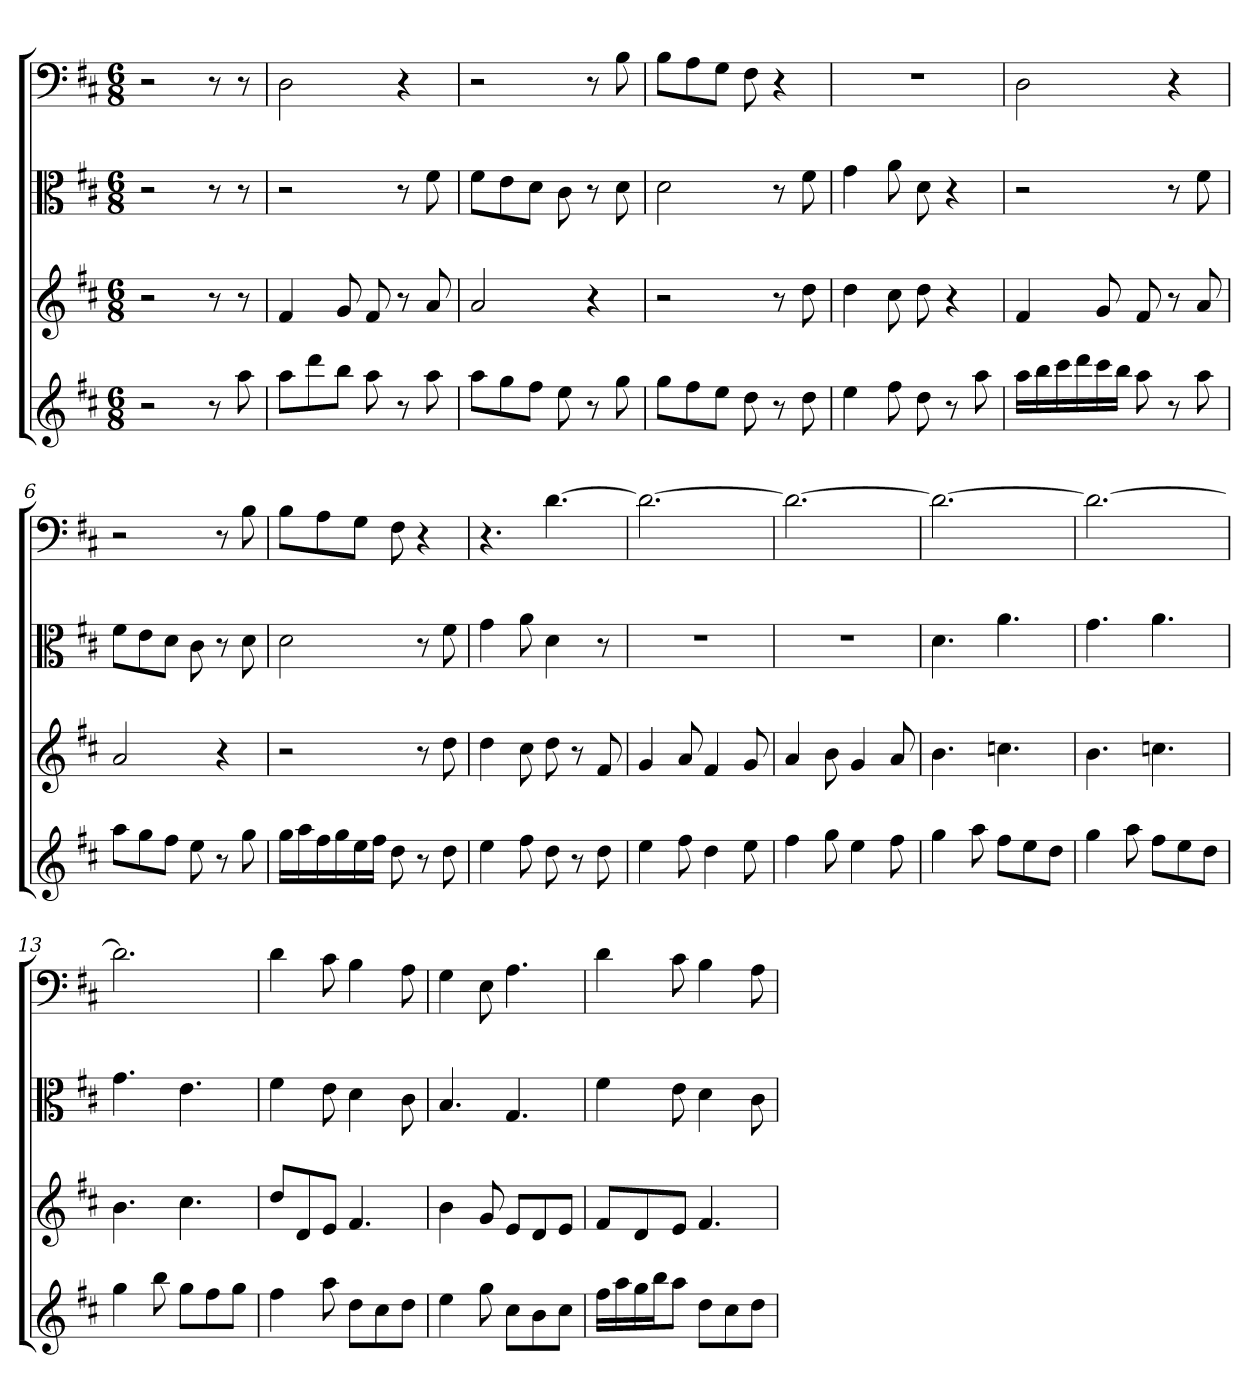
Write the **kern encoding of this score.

**kern	**kern	**kern	**kern
*part4	*part3	*part2	*part1
*staff4	*staff3	*staff2	*staff1
*	*	*clefC3	*clefF4
*k[f#c#]	*k[f#c#]	*k[f#c#]	*k[f#c#]
*D:	*D:	*D:	*D:
*M6/8	*M6/8	*M6/8	*M6/8
=	=	=	=
2r	2r	2r	2r
8r	8r	8r	8r
8aa	8r	8r	8r
=1	=1	=1	=1
8aaL	4f#	2r	2D
8ddd	.	.	.
8bbJ	8g	.	.
8aa	8f#	.	.
8r	8r	8r	4r
8aa	8a	8f#	.
=2	=2	=2	=2
8aaL	2a	8f#\L	2r
8gg	.	8e\	.
8ff#J	.	8d\J	.
8ee	.	8c#	.
8r	4r	8r	8r
8gg	.	8d	8B
=3	=3	=3	=3
8ggL	2r	2d	8B\L
8ff#	.	.	8A\
8eeJ	.	.	8G\J
8dd	.	.	8F#
8r	8r	8r	4r
8dd	8dd	8f#	.
=4	=4	=4	=4
4ee	4dd	4g	2.r
8ff#	8cc#	8a	.
8dd	8dd	8d	.
8r	4r	4r	.
8aa	.	.	.
=5	=5	=5	=5
16aaLL	4f#	2r	2D
16bb	.	.	.
16ccc#	.	.	.
16ddd	.	.	.
16ccc#	8g	.	.
16bbJJ	.	.	.
8aa	8f#	.	.
8r	8r	8r	4r
8aa	8a	8f#	.
=6	=6	=6	=6
8aaL	2a	8f#\L	2r
8gg	.	8e\	.
8ff#J	.	8d\J	.
8ee	.	8c#	.
8r	4r	8r	8r
8gg	.	8d	8B
=7	=7	=7	=7
16ggLL	2r	2d	8B\L
16aa	.	.	.
16ff#	.	.	8A\
16gg	.	.	.
16ee	.	.	8G\J
16ff#JJ	.	.	.
8dd	.	.	8F#
8r	8r	8r	4r
8dd	8dd	8f#	.
=8	=8	=8	=8
4ee	4dd	4g	4.r
8ff#	8cc#	8a	.
8dd	8dd	4d	[4.d
8r	8r	.	.
8dd	8f#	8r	.
=9	=9	=9	=9
4ee	4g	2.r	2.d_
8ff#	8a	.	.
4dd	4f#	.	.
8ee	8g	.	.
=10	=10	=10	=10
4ff#	4a	2.r	2.d_
8gg	8b	.	.
4ee	4g	.	.
8ff#	8a	.	.
=11	=11	=11	=11
4gg	4.b	4.d	2.d_
8aa	.	.	.
8ff#L	4.ccn	4.a	.
8ee	.	.	.
8ddJ	.	.	.
=12	=12	=12	=12
4gg	4.b	4.g	2.d_
8aa	.	.	.
8ff#L	4.ccn	4.a	.
8ee	.	.	.
8ddJ	.	.	.
=13	=13	=13	=13
4gg	4.b	4.g	2.d]
8bb	.	.	.
8ggL	4.cc#	4.e	.
8ff#	.	.	.
8ggJ	.	.	.
=14	=14	=14	=14
4ff#	8ddL	4f#	4d
.	8d	.	.
8aa	8eJ	8e	8c#
8ddL	4.f#	4d	4B
8cc#	.	.	.
8ddJ	.	8c#	8A
=15	=15	=15	=15
4ee	4b	4.B	4G
8gg	8g	.	8E
8cc#L	8eL	4.G	4.A
8b	8d	.	.
8cc#J	8eJ	.	.
=16	=16	=16	=16
16ff#LL	8f#L	4f#	4d
16aa	.	.	.
16gg	8d	.	.
16bbJ	.	.	.
8aaJ	8eJ	8e	8c#
8ddL	4.f#	4d	4B
8cc#	.	.	.
8ddJ	.	8c#	8A
=	=	=	=
*-	*-	*-	*-
